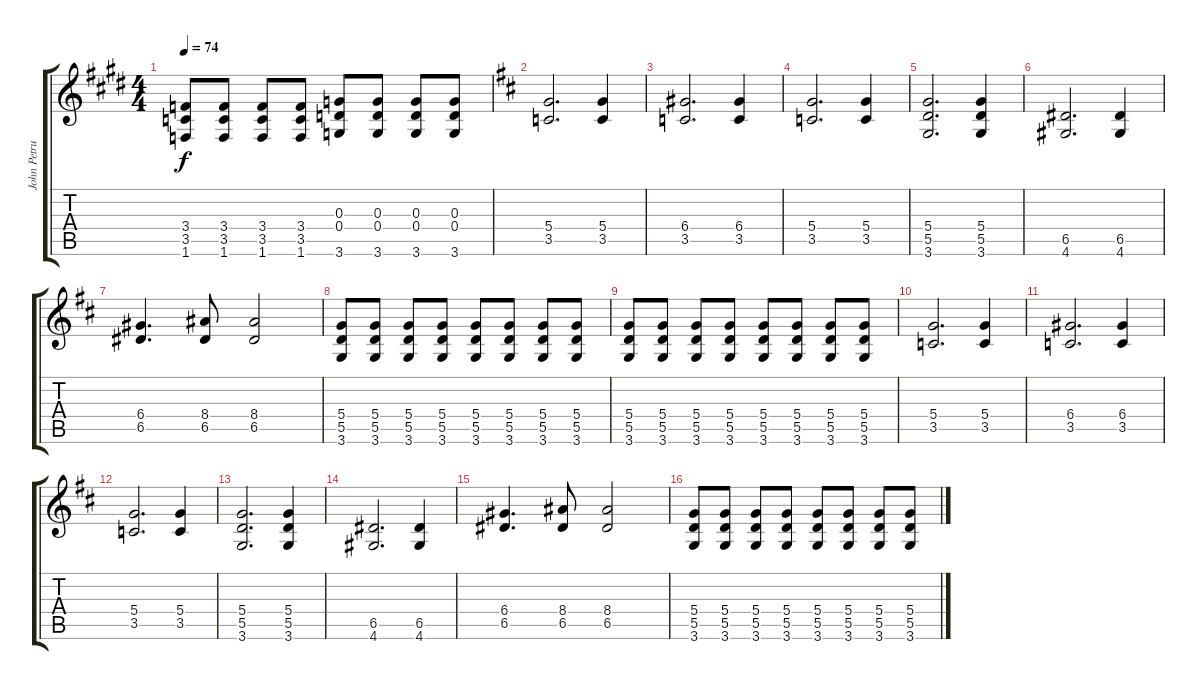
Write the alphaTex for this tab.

\track ("John Petrucci" "John Petru") {instrument overdrivenguitar}
\staff {score tabs}
\tuning (E4 B3 G3 D3 A2 E2) {hide}
\ts (4 4)
\tempo 74
\clef g2
\ks e
(3.4 3.5 1.6).8{dy f} (3.4 3.5 1.6).8 (3.4 3.5 1.6).8 (3.4 3.5 1.6).8 (0.3 0.4 3.6).8 (0.3 0.4 3.6).8 (0.3 0.4 3.6).8 (0.3 0.4 3.6).8 |
\ks bminor
(5.4 3.5).2{d} (5.4 3.5).4 |
(6.4 3.5).2{d} (6.4 3.5).4 |
(5.4 3.5).2{d} (5.4 3.5).4 |
(5.4 5.5 3.6).2{d} (5.4 5.5 3.6).4 |
(6.5 4.6).2{d} (6.5 4.6).4 |
(6.4 6.5).4{d} (8.4 6.5).8 (8.4 6.5).2 |
(5.4 5.5 3.6).8 (5.4 5.5 3.6).8 (5.4 5.5 3.6).8 (5.4 5.5 3.6).8 (5.4 5.5 3.6).8 (5.4 5.5 3.6).8 (5.4 5.5 3.6).8 (5.4 5.5 3.6).8 |
(5.4 5.5 3.6).8 (5.4 5.5 3.6).8 (5.4 5.5 3.6).8 (5.4 5.5 3.6).8 (5.4 5.5 3.6).8 (5.4 5.5 3.6).8 (5.4 5.5 3.6).8 (5.4 5.5 3.6).8 |
(5.4 3.5).2{d} (5.4 3.5).4 |
(6.4 3.5).2{d} (6.4 3.5).4 |
(5.4 3.5).2{d} (5.4 3.5).4 |
(5.4 5.5 3.6).2{d} (5.4 5.5 3.6).4 |
(6.5 4.6).2{d} (6.5 4.6).4 |
(6.4 6.5).4{d} (8.4 6.5).8 (8.4 6.5).2 |
(5.4 5.5 3.6).8 (5.4 5.5 3.6).8 (5.4 5.5 3.6).8 (5.4 5.5 3.6).8 (5.4 5.5 3.6).8 (5.4 5.5 3.6).8 (5.4 5.5 3.6).8 (5.4 5.5 3.6).8
